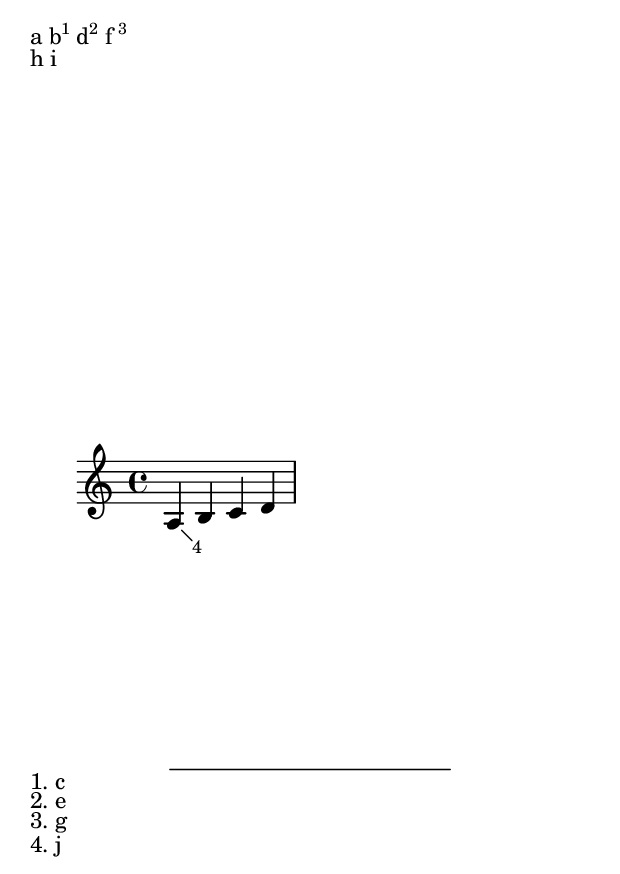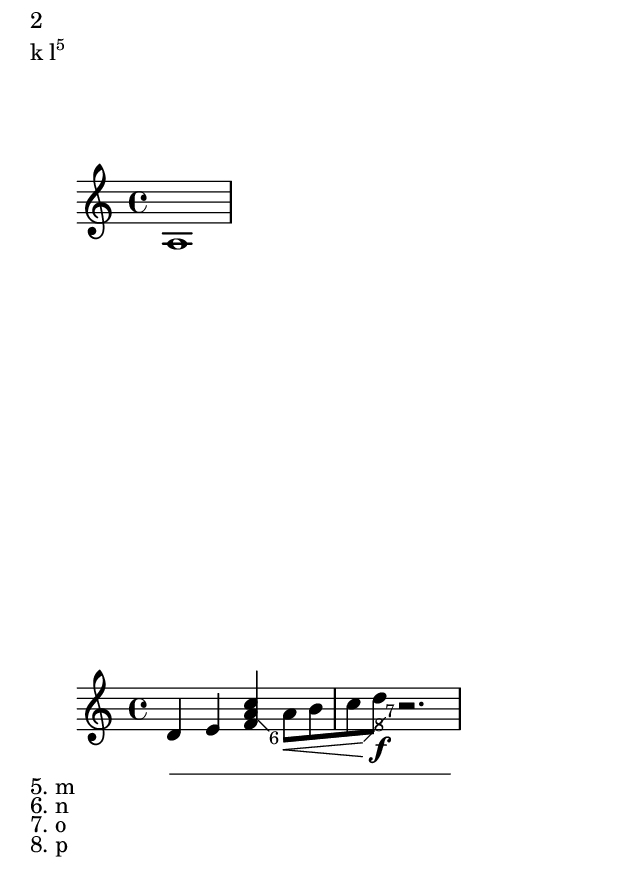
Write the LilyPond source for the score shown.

\version "2.16.0"
\header {
  texidoc = "Lilypond does footnotes."
}

#(set-default-paper-size "a6")
\book {

\markup {
  a \footnote \concat { b \super 1 } "1. c"
  \footnote \concat { d \super 2 } "2. e"
  \footnote \line { f \super 3 } "3. g"
}

\markup { h i }

\relative c' {
\footnote \markup { \tiny 4 } #'(1 . -1) \markup { 4. j }
a b c d }

\pageBreak

\markup { k \footnote \concat { l \super 5 } \line { 5. m }  }

\relative c' { a1 }

\relative c' {
  d4 e
  < f \footnote \markup { \tiny 6 } #'(1 . -1) \markup { 6. n } a c >
  a8-\footnote \markup { \tiny 8 } #'(1 . 1) \markup { 8. p } \<
  -\footnote \markup { \tiny 7 } #'(1 . 1) \markup { 7. o }
  [ b c d\f ] r2. |
}}
